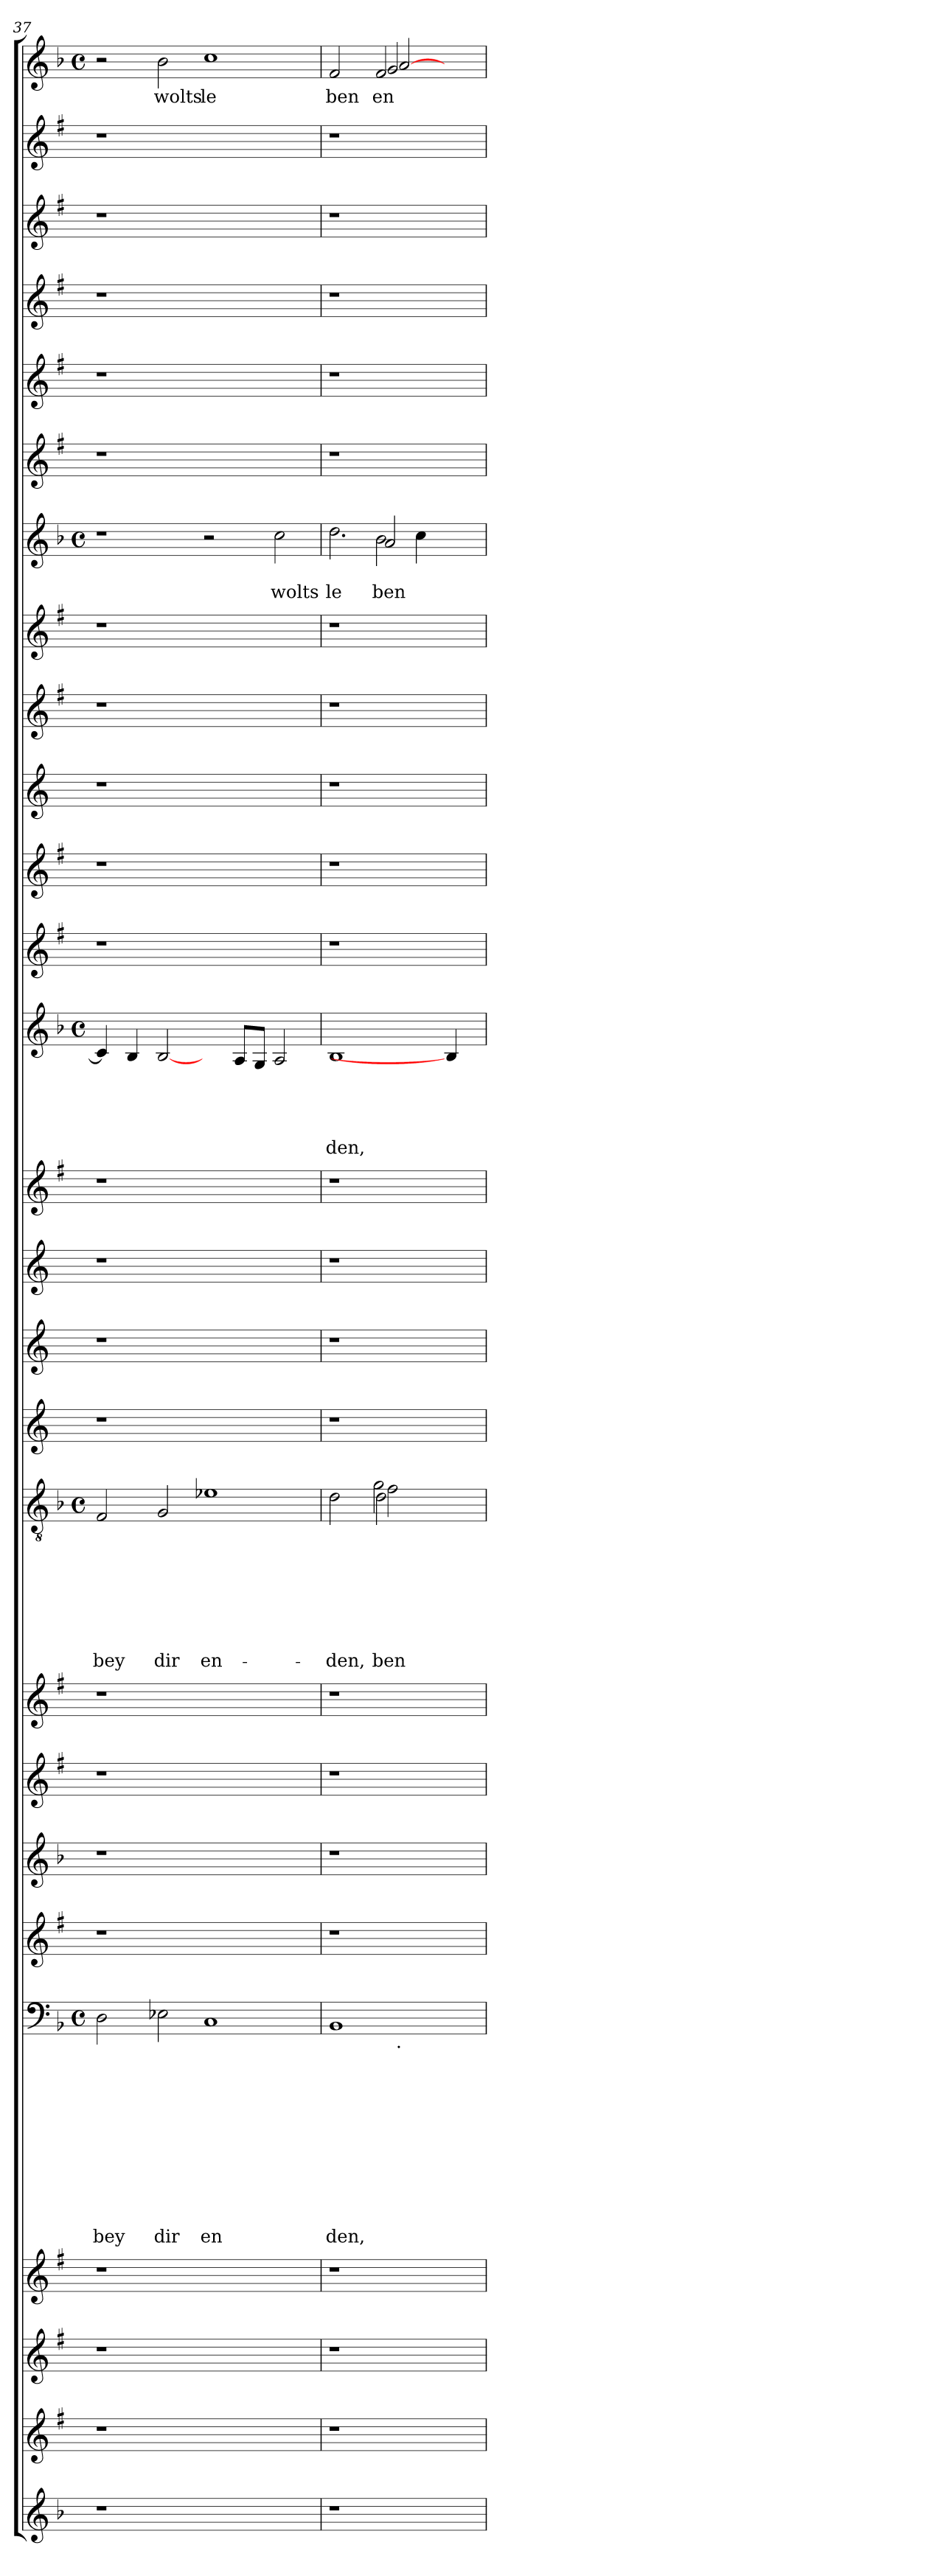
**kern	**kern	**kern	**kern	**kern	**text	**text	**text	**text	**text	**text	**text	**text	**text	**text	**text	**kern	**kern	**kern	**kern	**kern	**text	**text	**text	**text	**text	**text	**text	**text	**kern	**kern	**kern	**kern	**kern	**text	**text	**text	**text	**text	**kern	**kern	**kern	**kern	**kern	**kern	**text	**text	**kern	**kern	**kern	**kern	**kern	**kern	**text
*part27	*part26	*part25	*part24	*part23	*part23	*part23	*part23	*part23	*part23	*part23	*part23	*part23	*part23	*part23	*part23	*part22	*part21	*part20	*part19	*part18	*part18	*part18	*part18	*part18	*part18	*part18	*part18	*part18	*part17	*part16	*part15	*part14	*part13	*part13	*part13	*part13	*part13	*part13	*part12	*part11	*part10	*part9	*part8	*part7	*part7	*part7	*part6	*part5	*part4	*part3	*part2	*part1	*part1
*staff27	*staff26	*staff25	*staff24	*staff23	*staff23	*staff23	*staff23	*staff23	*staff23	*staff23	*staff23	*staff23	*staff23	*staff23	*staff23	*staff22	*staff21	*staff20	*staff19	*staff18	*staff18	*staff18	*staff18	*staff18	*staff18	*staff18	*staff18	*staff18	*staff17	*staff16	*staff15	*staff14	*staff13	*staff13	*staff13	*staff13	*staff13	*staff13	*staff12	*staff11	*staff10	*staff9	*staff8	*staff7	*staff7	*staff7	*staff6	*staff5	*staff4	*staff3	*staff2	*staff1	*staff1
*clefG2	*clefG2	*clefG2	*clefG2	*clefF4	*	*	*	*	*	*	*	*	*	*	*	*clefG2	*clefG2	*clefG2	*clefG2	*clefGv2	*	*	*	*	*	*	*	*	*clefG2	*clefG2	*clefG2	*clefG2	*clefG2	*	*	*	*	*	*clefG2	*clefG2	*clefG2	*clefG2	*clefG2	*clefG2	*	*	*clefG2	*clefG2	*clefG2	*clefG2	*clefG2	*clefG2	*
*	*ITrd1c2	*ITrd1c2	*ITrd1c2	*	*	*	*	*	*	*	*	*	*	*	*	*ITrd1c2	*	*ITrd1c2	*ITrd1c2	*	*	*	*	*	*	*	*	*	*ITrd-3c-5	*ITrd-3c-5	*ITrd-3c-5	*ITrd1c2	*	*	*	*	*	*	*ITrd1c2	*ITrd1c2	*ITrd-3c-5	*ITrd1c2	*ITrd1c2	*	*	*	*ITrd1c2	*ITrd1c2	*ITrd1c2	*ITrd1c2	*ITrd1c2	*ITrd-3c-5	*
*k[b-]	*k[b-]	*k[b-]	*k[b-]	*k[b-]	*	*	*	*	*	*	*	*	*	*	*	*k[b-]	*k[b-]	*k[b-]	*k[b-]	*k[b-]	*	*	*	*	*	*	*	*	*k[b-]	*k[b-]	*k[b-]	*k[b-]	*k[b-]	*	*	*	*	*	*k[b-]	*k[b-]	*k[b-]	*k[b-]	*k[b-]	*k[b-]	*	*	*k[b-]	*k[b-]	*k[b-]	*k[b-]	*k[b-]	*k[b-e-]	*
*F:	*F:	*F:	*F:	*F:	*	*	*	*	*	*	*	*	*	*	*	*F:	*F:	*F:	*F:	*F:	*	*	*	*	*	*	*	*	*F:	*F:	*F:	*F:	*F:	*	*	*	*	*	*F:	*F:	*F:	*F:	*F:	*F:	*	*	*F:	*F:	*F:	*F:	*F:	*B-:	*
*	*	*	*	*M4/4	*	*	*	*	*	*	*	*	*	*	*	*	*	*	*	*M4/4	*	*	*	*	*	*	*	*	*	*	*	*	*M4/4	*	*	*	*	*	*	*	*	*	*	*M4/4	*	*	*	*	*	*	*	*M4/4	*
*	*	*	*	*met(c)	*	*	*	*	*	*	*	*	*	*	*	*	*	*	*	*met(c)	*	*	*	*	*	*	*	*	*	*	*	*	*met(c)	*	*	*	*	*	*	*	*	*	*	*met(c)	*	*	*	*	*	*	*	*met(c)	*
=37	=37	=37	=37	=37	=37	=37	=37	=37	=37	=37	=37	=37	=37	=37	=37	=37	=37	=37	=37	=37	=37	=37	=37	=37	=37	=37	=37	=37	=37	=37	=37	=37	=37	=37	=37	=37	=37	=37	=37	=37	=37	=37	=37	=37	=37	=37	=37	=37	=37	=37	=37	=37	=37
!	!	!	!	!	!	!	!	!	!	!	!	!	!	!	!LO:LY:b	!	!	!	!	!	!	!	!	!	!	!	!	!LO:LY:b	!	!	!	!	!	!	!	!	!	!	!	!	!	!	!	!	!	!	!	!	!	!	!	!	!
1r	1r	1r	1r	2D\	.	.	.	.	.	.	.	.	.	.	bey	1r	1r	1r	1r	2F/	.	.	.	.	.	.	.	bey	1r	1r	1r	1r	4c/]	.	.	.	.	.	1r	1r	1r	1r	1r	1r	.	.	1r	1r	1r	1r	1r	2r	.
.	.	.	.	.	.	.	.	.	.	.	.	.	.	.	.	.	.	.	.	.	.	.	.	.	.	.	.	.	.	.	.	.	4B-/	.	.	.	.	.	.	.	.	.	.	.	.	.	.	.	.	.	.	.	.
!	!	!	!	!	!	!	!	!	!	!	!	!	!	!	!LO:LY:b	!	!	!	!	!	!	!	!	!	!	!	!	!LO:LY:b	!	!	!	!	!	!	!	!	!	!	!	!	!	!	!	!	!	!	!	!	!	!	!	!	!LO:LY:b
.	.	.	.	2E-X\	.	.	.	.	.	.	.	.	.	.	dir	.	.	.	.	2G/	.	.	.	.	.	.	.	dir	.	.	.	.	[2B-/	.	.	.	.	.	.	.	.	.	.	.	.	.	.	.	.	.	.	2ee-\	wolts
!	!	!	!	!	!	!	!	!	!	!	!	!	!	!	!LO:LY:b	!	!	!	!	!	!	!	!	!	!	!	!	!LO:LY:b	!	!	!	!	!	!	!	!	!	!	!	!	!	!	!	!	!	!	!	!	!	!	!	!	!LO:LY:b
1ryy	1ryy	1ryy	1ryy	1C	.	.	.	.	.	.	.	.	.	.	en	1ryy	1ryy	1ryy	1ryy	1e-X	.	.	.	.	.	.	.	en-	1ryy	1ryy	1ryy	1ryy	4ryy	.	.	.	.	.	1ryy	1ryy	1ryy	1ryy	1ryy	2r	.	.	1ryy	1ryy	1ryy	1ryy	1ryy	1ff	le
.	.	.	.	.	.	.	.	.	.	.	.	.	.	.	.	.	.	.	.	.	.	.	.	.	.	.	.	.	.	.	.	.	8A/L	.	.	.	.	.	.	.	.	.	.	.	.	.	.	.	.	.	.	.	.
.	.	.	.	.	.	.	.	.	.	.	.	.	.	.	.	.	.	.	.	.	.	.	.	.	.	.	.	.	.	.	.	.	8G/J	.	.	.	.	.	.	.	.	.	.	.	.	.	.	.	.	.	.	.	.
!	!	!	!	!	!	!	!	!	!	!	!	!	!	!	!	!	!	!	!	!	!	!	!	!	!	!	!	!	!	!	!	!	!	!	!	!	!	!	!	!	!	!	!	!	!	!LO:LY:b	!	!	!	!	!	!	!
.	.	.	.	.	.	.	.	.	.	.	.	.	.	.	.	.	.	.	.	.	.	.	.	.	.	.	.	.	.	.	.	.	2A/	.	.	.	.	.	.	.	.	.	.	2cc\	.	wolts	.	.	.	.	.	.	.
=38	=38	=38	=38	=38	=38	=38	=38	=38	=38	=38	=38	=38	=38	=38	=38	=38	=38	=38	=38	=38	=38	=38	=38	=38	=38	=38	=38	=38	=38	=38	=38	=38	=38	=38	=38	=38	=38	=38	=38	=38	=38	=38	=38	=38	=38	=38	=38	=38	=38	=38	=38	=38	=38
!	!	!	!	!	!	!	!	!	!	!	!	!	!	!	!LO:LY:b	!	!	!	!	!	!	!	!	!	!	!	!	!LO:LY:b	!	!	!	!	!	!	!	!	!	!LO:LY:b	!	!	!	!	!	!	!	!LO:LY:b	!	!	!	!	!	!	!LO:LY:b
*	*	*	*	*^	*	*	*	*	*	*	*	*	*	*	*	*	*	*	*	*^	*	*	*	*	*	*	*	*	*	*	*	*	*	*	*	*	*	*	*	*	*	*	*	*^	*	*	*	*	*	*	*	*^	*
*	*	*	*	*	*	*	*	*	*	*	*	*	*	*	*	*	*	*	*	*	*	*^	*	*	*	*	*	*	*	*	*	*	*	*	*	*	*	*	*	*	*	*	*	*	*	*	*^	*	*	*	*	*	*	*	*	*^	*
1r	1r	1r	1r	1BB-	2ryy	.	.	.	.	.	.	.	.	.	.	den,	1r	1r	1r	1r	2d\	2ryy	2ryy	.	.	.	.	.	.	.	-den,	1r	1r	1r	1r	1B-	.	.	.	.	den,	1r	1r	1r	1r	1r	2.dd\	2ryy	2ryy	.	le	1r	1r	1r	1r	1r	2b-/	2ryy	2ryy	ben
!	!	!	!	!	!	!	!	!	!	!	!	!	!	!	!	!	!	!	!	!	!	!	!	!	!	!	!	!	!	!	!LO:LY:b	!	!	!	!	!	!	!	!	!	!	!	!	!	!	!	!	!	!	!	!	!	!	!	!	!	!	!	!	!
!	!	!	!	!	!	!	!	!	!	!	!	!	!	!	!	!	!	!	!	!	!	!	!	!	!	!	!	!	!	!	!LO:LY:b	!	!	!	!	!	!	!	!	!	!	!	!	!	!	!	!	!	!	!	!	!	!	!	!	!	!	!	!	!
!	!	!	!	!	!	!	!	!	!	!	!	!	!	!	!	!	!	!	!	!	!	!	!	!	!	!	!	!	!	!	!LO:LY:b	!	!	!	!	!	!	!	!	!	!	!	!	!	!	!	!	!	!	!	!LO:LY:b	!	!	!	!	!	!	!	!	!LO:LY:b
!	!	!	!	!	!	!	!	!	!	!	!	!	!	!	!	!	!	!	!	!	!	!	!	!	!	!	!	!	!	!	!	!	!	!	!	!	!	!	!	!	!	!	!	!	!	!	!	!	!	!	!	!	!	!	!	!	!	!	!	!LO:LY:b
!	!	!	!	!	!	!	!	!	!	!	!	!	!	!	!	!	!	!	!	!	!	!	!	!	!	!	!	!	!	!	!	!	!	!	!	!	!	!	!	!	!	!	!	!	!	!	!	!	!	!	!	!	!	!	!	!	!	!	!	!LO:LY:b
.	.	.	.	.	8ryy	.	.	.	.	.	.	.	.	.	.	.	.	.	.	.	2d\	2g\	2f\	.	.	.	.	.	.	.	-ben	.	.	.	.	.	.	.	.	.	.	.	.	.	.	.	.	2b-\	2a/	.	ben	.	.	.	.	.	2b-/	2cc/	[<2dd/	en
!	!	!	!	!	!LO:TX:b:t=.	!	!	!	!	!	!	!	!	!	!	!	!	!	!	!	!	!	!	!	!	!	!	!	!	!	!	!	!	!	!	!	!	!	!	!	!	!	!	!	!	!	!	!	!	!	!	!	!	!	!	!	!	!	!	!
.	.	.	.	.	2ryy	.	.	.	.	.	.	.	.	.	.	.	.	.	.	.	.	.	.	.	.	.	.	.	.	.	.	.	.	.	.	.	.	.	.	.	.	.	.	.	.	.	.	.	.	.	.	.	.	.	.	.	.	.	.	.
.	.	.	.	.	.	.	.	.	.	.	.	.	.	.	.	.	.	.	.	.	.	.	.	.	.	.	.	.	.	.	.	.	.	.	.	.	.	.	.	.	.	.	.	.	.	.	4cc\	.	.	.	.	.	.	.	.	.	.	.	.	.
4ryy	4ryy	4ryy	4ryy	4ryy	.	.	.	.	.	.	.	.	.	.	.	.	4ryy	4ryy	4ryy	4ryy	4ryy	4ryy	4ryy	.	.	.	.	.	.	.	.	4ryy	4ryy	4ryy	4ryy	4B-/]	.	.	.	.	.	4ryy	4ryy	4ryy	4ryy	4ryy	4ryy	4ryy	4ryy	.	.	4ryy	4ryy	4ryy	4ryy	4ryy	4ryy	4ryy	4ryy	.
.	.	.	.	.	8ryy	.	.	.	.	.	.	.	.	.	.	.	.	.	.	.	.	.	.	.	.	.	.	.	.	.	.	.	.	.	.	.	.	.	.	.	.	.	.	.	.	.	.	.	.	.	.	.	.	.	.	.	.	.	.	.
*	*	*	*	*v	*v	*	*	*	*	*	*	*	*	*	*	*	*	*	*	*	*v	*v	*v	*	*	*	*	*	*	*	*	*	*	*	*	*	*	*	*	*	*	*	*	*	*	*	*v	*v	*v	*	*	*	*	*	*	*	*v	*v	*v	*
=	=	=	=	=	=	=	=	=	=	=	=	=	=	=	=	=	=	=	=	=	=	=	=	=	=	=	=	=	=	=	=	=	=	=	=	=	=	=	=	=	=	=	=	=	=	=	=	=	=	=	=	=	=
*-	*-	*-	*-	*-	*-	*-	*-	*-	*-	*-	*-	*-	*-	*-	*-	*-	*-	*-	*-	*-	*-	*-	*-	*-	*-	*-	*-	*-	*-	*-	*-	*-	*-	*-	*-	*-	*-	*-	*-	*-	*-	*-	*-	*-	*-	*-	*-	*-	*-	*-	*-	*-	*-
